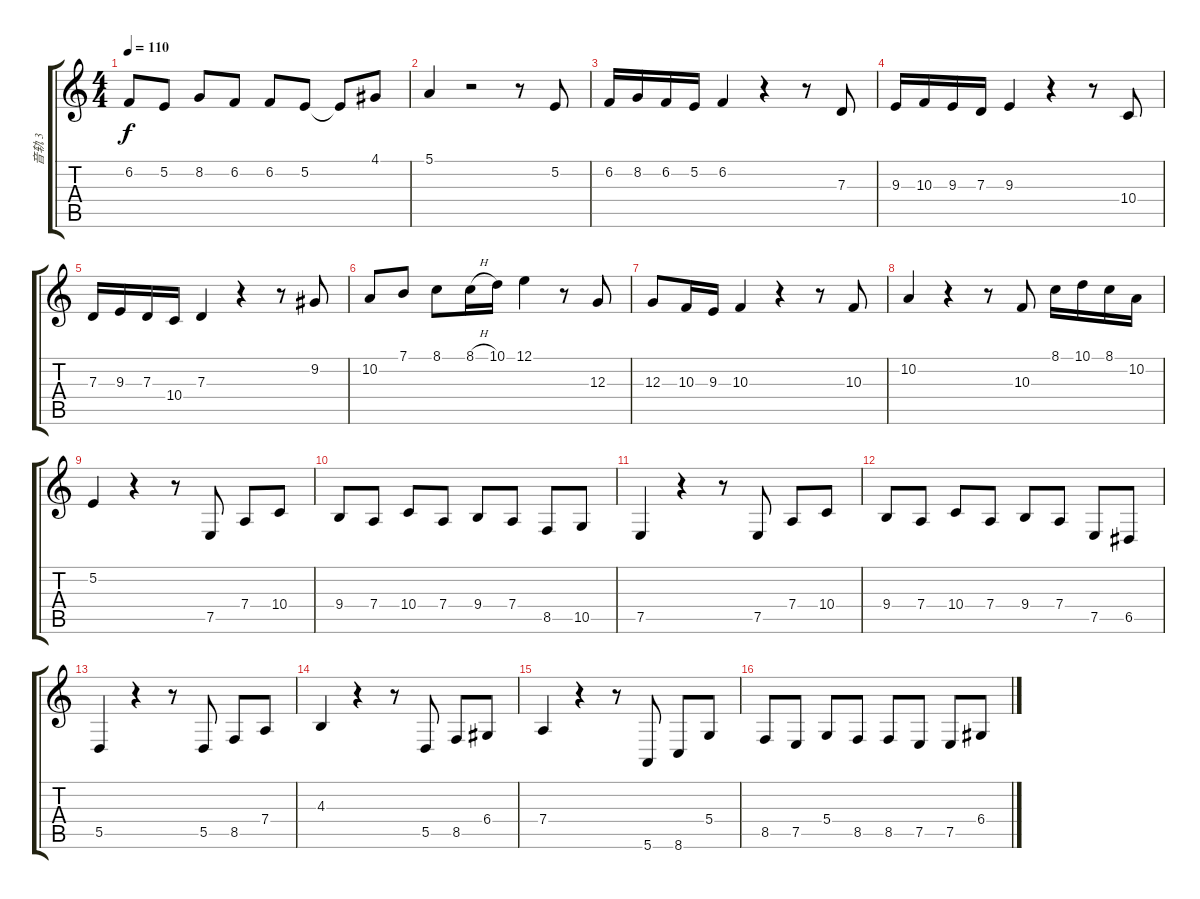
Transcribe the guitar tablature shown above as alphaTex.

\track ("音轨 3" "音轨 3") {instrument sopranosax}
\staff {score tabs}
\tuning (E4 B3 G3 D3 A2 E2) {hide}
\ts (4 4)
\tempo 110
\clef g2
\ks c
6.2.8{dy f} 5.2.8 8.2.8 6.2.8 6.2.8 5.2.8 5.2{t}.8 4.1.8 |
5.1.4 r.2 r.8 5.2.8 |
6.2.16 8.2.16 6.2.16 5.2.16 6.2.4 r.4 r.8 7.3.8 |
9.3.16 10.3.16 9.3.16 7.3.16 9.3.4 r.4 r.8 10.4.8 |
7.3.16 9.3.16 7.3.16 10.4.16 7.3.4 r.4 r.8 9.2.8 |
10.2.8 7.1.8 8.1.8 8.1{h}.16 10.1.16 12.1.4 r.8 12.3.8 |
12.3.8 10.3.16 9.3.16 10.3.4 r.4 r.8 10.3.8 |
10.2.4 r.4 r.8 10.3.8 8.1.16 10.1.16 8.1.16 10.2.16 |
5.2.4 r.4 r.8 7.5.8 7.4.8 10.4.8 |
9.4.8 7.4.8 10.4.8 7.4.8 9.4.8 7.4.8 8.5.8 10.5.8 |
7.5.4 r.4 r.8 7.5.8 7.4.8 10.4.8 |
9.4.8 7.4.8 10.4.8 7.4.8 9.4.8 7.4.8 7.5.8 6.5.8 |
5.5.4 r.4 r.8 5.5.8 8.5.8 7.4.8 |
4.3.4 r.4 r.8 5.5.8 8.5.8 6.4.8 |
7.4.4 r.4 r.8 5.6.8 8.6.8 5.4.8 |
8.5.8 7.5.8 5.4.8 8.5.8 8.5.8 7.5.8 7.5.8 6.4.8
